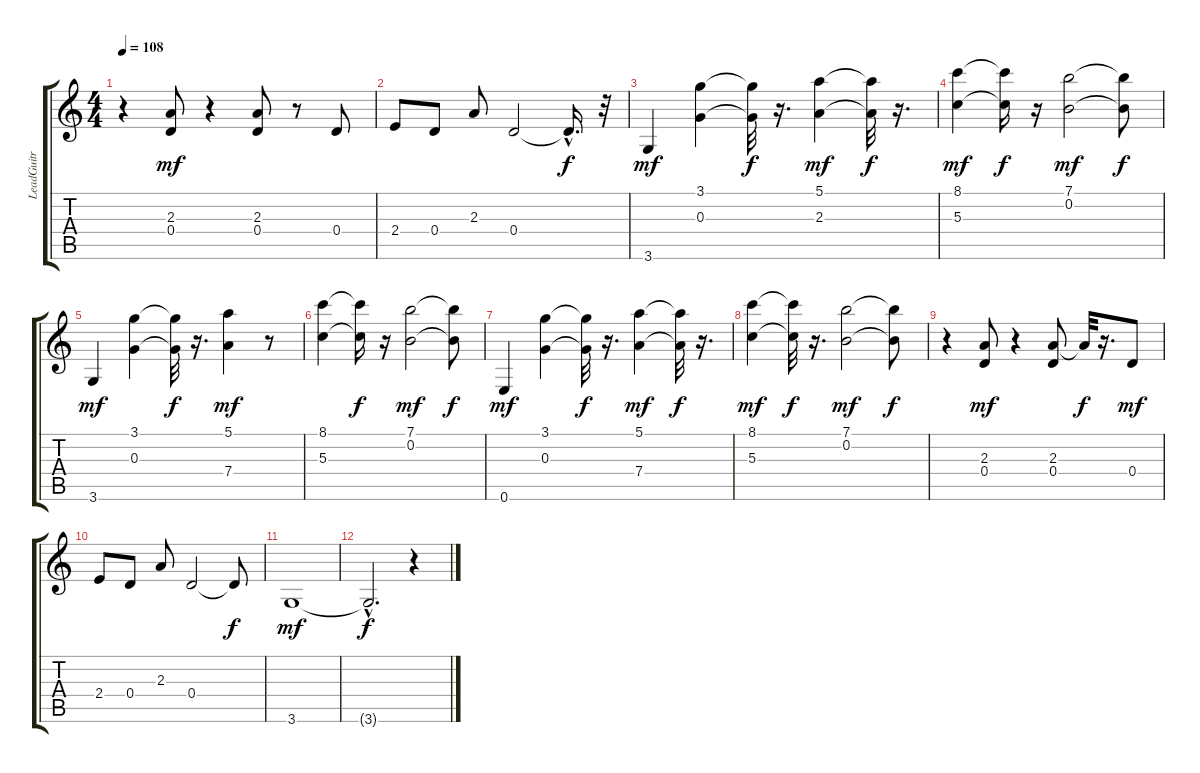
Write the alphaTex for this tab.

\track ("LeadGuitr           " "LeadGuitr ") {instrument electricguitarclean}
\staff {score tabs}
\tuning (E4 B3 G3 D3 A2 E2) {hide}
\ts (4 4)
\tempo 108
\clef g2
\ks c
r.4{dy f} (2.3 0.4).8{dy mf} r.4 (2.3 0.4).8 r.8 0.4.8 |
2.4.8 0.4.8 2.3.8 0.4.2 0.4{hac t}.16{d dy f} r.32 |
3.6.4{dy mf} (3.1 0.3).4 (3.1{t} 0.3{t}).32{dy f} r.16{d} (5.1 2.3).4{dy mf} (5.1{t} 2.3{t}).32{dy f} r.16{d} |
(8.1 5.3).4{dy mf} (8.1{t} 5.3{t}).16{dy f} r.16 (7.1 0.2).2{dy mf} (7.1{t} 0.2{t}).8{dy f} |
3.6.4{dy mf} (3.1 0.3).4 (3.1{t} 0.3{t}).32{dy f} r.16{d} (5.1 7.4).4{dy mf} r.8 |
(8.1 5.3).4 (8.1{t} 5.3{t}).16{dy f} r.16 (7.1 0.2).2{dy mf} (7.1{t} 0.2{t}).8{dy f} |
0.6.4{dy mf} (3.1 0.3).4 (3.1{t} 0.3{t}).32{dy f} r.16{d} (5.1 7.4).4{dy mf} (5.1{t} 7.4{t}).32{dy f} r.16{d} |
(8.1 5.3).4{dy mf} (8.1{t} 5.3{t}).32{dy f} r.16{d} (7.1 0.2).2{dy mf} (7.1{t} 0.2{t}).8{dy f} |
r.4 (2.3 0.4).8{dy mf} r.4 (2.3 0.4).8 2.3{t}.32{dy f} r.16{d} 0.4.8{dy mf} |
2.4.8 0.4.8 2.3.8 0.4.2 0.4{t}.8{dy f} |
3.6.1{dy mf} |
3.6{hac t}.2{d dy f} r.4
